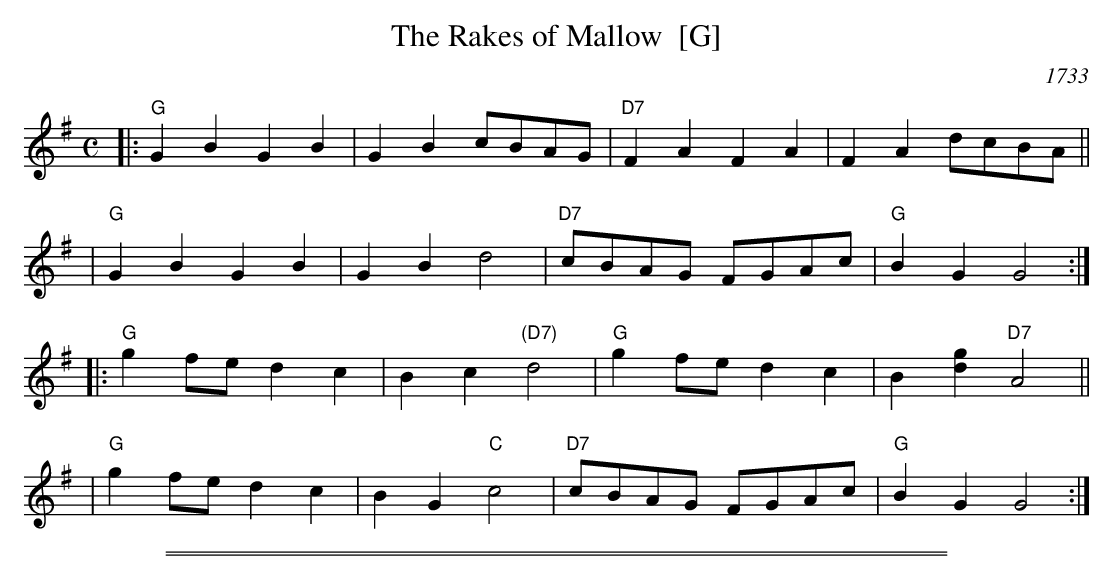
X:1
T: The Rakes of Mallow  [G]
O: 1733
M: C
L: 1/4
K: G
|: "G"GB GB | GB c/B/A/G/ | "D7"FA FA | FA d/c/B/A/ ||
|  "G"GB GB | GB d2 |  "D7"c/B/A/G/ F/G/A/c/ | "G"BG G2 :|
|: "G"gf/e/ dc | Bc "(D7)"d2 | "G"gf/e/ dc | B[gd] "D7"A2 ||
|  "G"gf/e/ dc | BG "C"c2 | "D7"c/B/A/G/ F/G/A/c/ | "G"BG G2 :|
